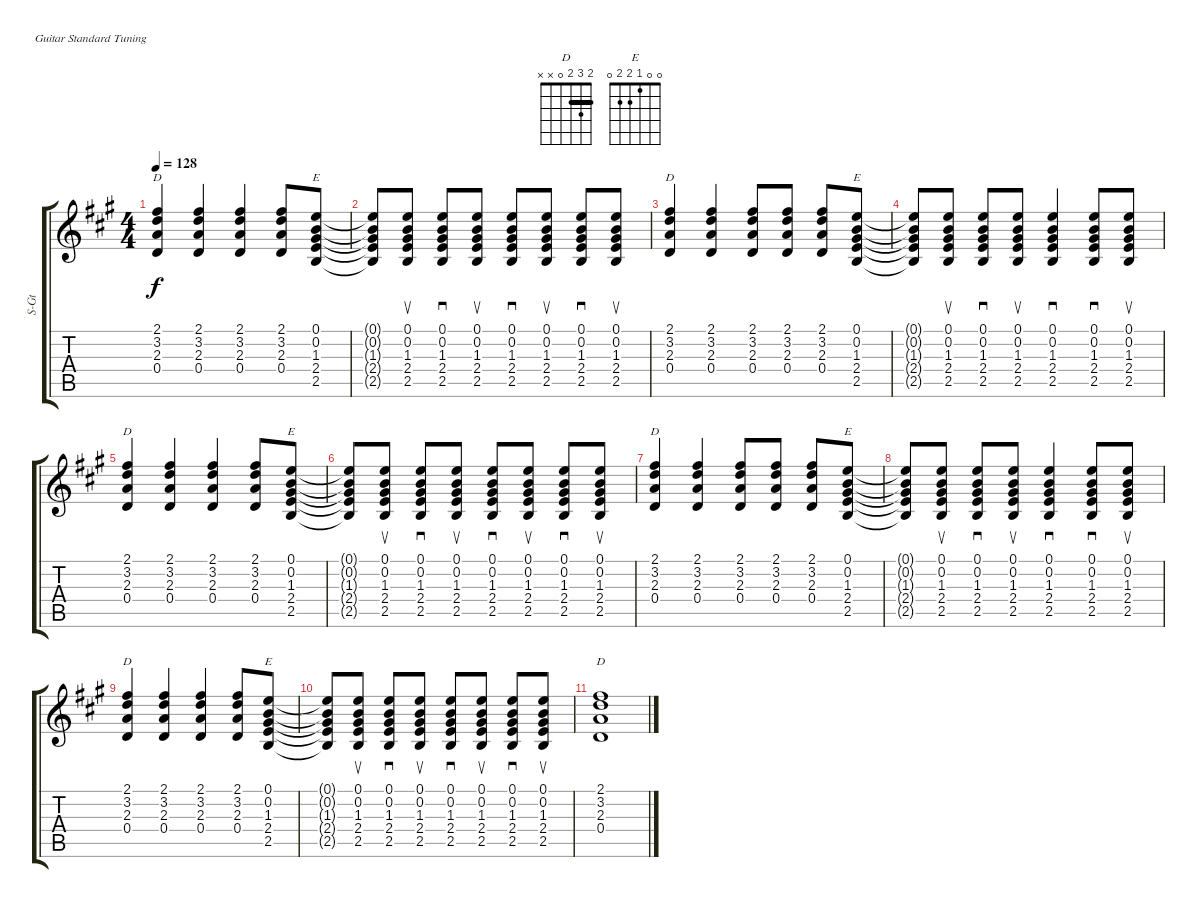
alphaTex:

\defaultSystemsLayout 4
\bracketExtendMode groupsimilarinstruments
\otherSystemsTrackNameOrientation horizontal
\track ("Steel Guitar" "S-Gt") {defaultSystemsLayout 4 instrument acousticguitarsteel}
\staff {score tabs}
\tuning (E4 B3 G3 D3 A2 E2)
\chord ("D" 2 3 2 0 x x) {showfingering false barre 2}
\chord ("E" 0 0 1 2 2 0) {showfingering false}
\ts (4 4)
\tempo 128
\clef g2
\ks a
(2.1 3.2 2.3 0.4).4{ch "D" dy f} (2.1 3.2 2.3 0.4).4 (2.1 3.2 2.3 0.4).4 (2.1 3.2 2.3 0.4).8 (0.1 0.2 1.3 2.4 2.5).8{ch "E"} |
(2.5{t} 2.4{t} 1.3{t} 0.2{t} 0.1{t}).8 (0.1 0.2 1.3 2.4 2.5).8{su} (0.1 0.2 1.3 2.4 2.5).8{sd} (0.1 0.2 1.3 2.4 2.5).8{su} (0.1 0.2 1.3 2.4 2.5).8{sd} (0.1 0.2 1.3 2.4 2.5).8{su} (0.1 0.2 1.3 2.4 2.5).8{sd} (0.1 0.2 1.3 2.4 2.5).8{su} |
(2.1 3.2 2.3 0.4).4{ch "D"} (2.1 3.2 2.3 0.4).4 (2.1 3.2 2.3 0.4).8 (2.1 3.2 2.3 0.4).8 (2.1 3.2 2.3 0.4).8 (0.1 0.2 1.3 2.4 2.5).8{ch "E"} |
(2.5{t} 2.4{t} 1.3{t} 0.2{t} 0.1{t}).8 (0.1 0.2 1.3 2.4 2.5).8{su} (0.1 0.2 1.3 2.4 2.5).8{sd} (0.1 0.2 1.3 2.4 2.5).8{su} (0.1 0.2 1.3 2.4 2.5).4{sd} (0.1 0.2 1.3 2.4 2.5).8{sd} (0.1 0.2 1.3 2.4 2.5).8{su} |
(2.1 3.2 2.3 0.4).4{ch "D"} (2.1 3.2 2.3 0.4).4 (2.1 3.2 2.3 0.4).4 (2.1 3.2 2.3 0.4).8 (0.1 0.2 1.3 2.4 2.5).8{ch "E"} |
(2.5{t} 2.4{t} 1.3{t} 0.2{t} 0.1{t}).8 (0.1 0.2 1.3 2.4 2.5).8{su} (0.1 0.2 1.3 2.4 2.5).8{sd} (0.1 0.2 1.3 2.4 2.5).8{su} (0.1 0.2 1.3 2.4 2.5).8{sd} (0.1 0.2 1.3 2.4 2.5).8{su} (0.1 0.2 1.3 2.4 2.5).8{sd} (0.1 0.2 1.3 2.4 2.5).8{su} |
(2.1 3.2 2.3 0.4).4{ch "D"} (2.1 3.2 2.3 0.4).4 (2.1 3.2 2.3 0.4).8 (2.1 3.2 2.3 0.4).8 (2.1 3.2 2.3 0.4).8 (0.1 0.2 1.3 2.4 2.5).8{ch "E"} |
(2.5{t} 2.4{t} 1.3{t} 0.2{t} 0.1{t}).8 (0.1 0.2 1.3 2.4 2.5).8{su} (0.1 0.2 1.3 2.4 2.5).8{sd} (0.1 0.2 1.3 2.4 2.5).8{su} (0.1 0.2 1.3 2.4 2.5).4{sd} (0.1 0.2 1.3 2.4 2.5).8{sd} (0.1 0.2 1.3 2.4 2.5).8{su} |
(2.1 3.2 2.3 0.4).4{ch "D"} (2.1 3.2 2.3 0.4).4 (2.1 3.2 2.3 0.4).4 (2.1 3.2 2.3 0.4).8 (0.1 0.2 1.3 2.4 2.5).8{ch "E"} |
(2.5{t} 2.4{t} 1.3{t} 0.2{t} 0.1{t}).8 (0.1 0.2 1.3 2.4 2.5).8{su} (0.1 0.2 1.3 2.4 2.5).8{sd} (0.1 0.2 1.3 2.4 2.5).8{su} (0.1 0.2 1.3 2.4 2.5).8{sd} (0.1 0.2 1.3 2.4 2.5).8{su} (0.1 0.2 1.3 2.4 2.5).8{sd} (0.1 0.2 1.3 2.4 2.5).8{su} |
(2.1 3.2 2.3 0.4).1{ch "D"}
